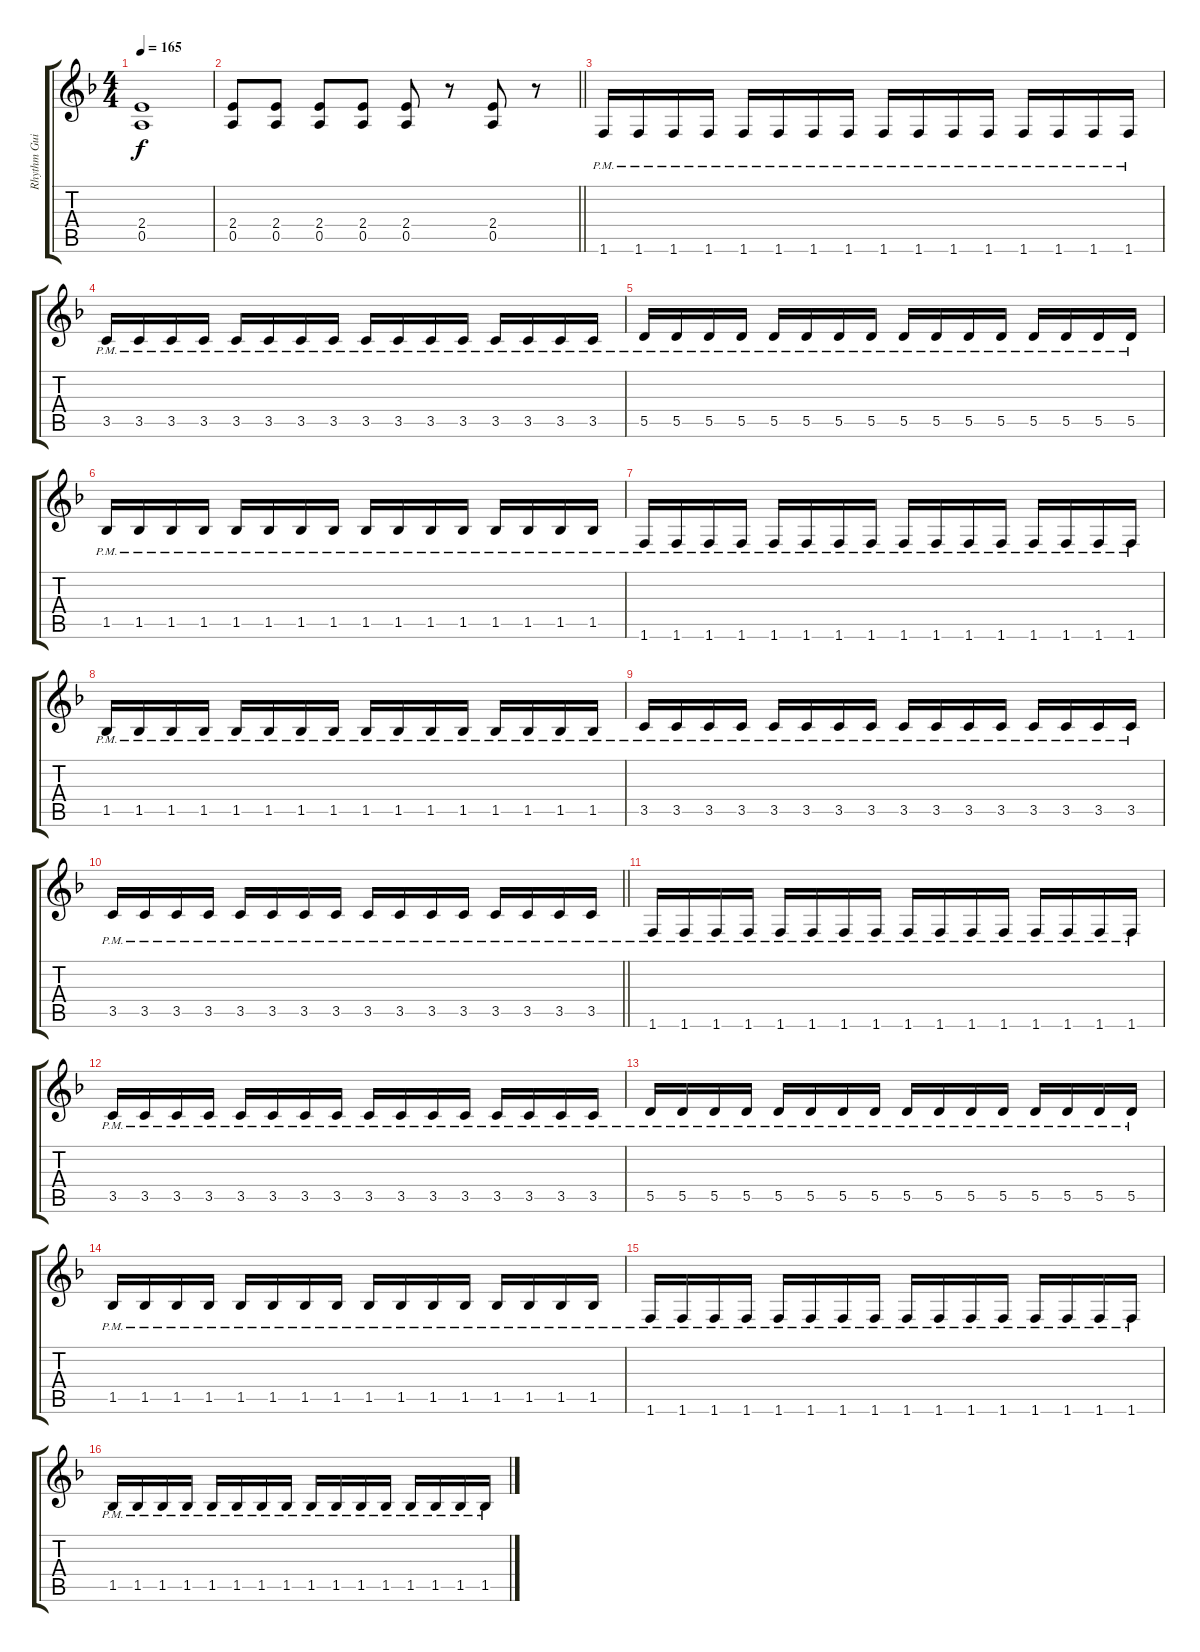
\track ("Rhythm Guitar 2: Florian Ramsauer" "Rhythm Gui") {instrument distortionguitar}
\staff {score tabs}
\tuning (E4 B3 G3 D3 A2 E2) {hide}
\ts (4 4)
\tempo 165
\clef g2
\ks dminor
(2.4 0.5).1{dy f} |
\barLineRight lightlight
(2.4 0.5).8 (2.4 0.5).8 (2.4 0.5).8 (2.4 0.5).8 (2.4 0.5).8 r.8 (2.4 0.5).8 r.8 |
1.6{pm}.16 1.6{pm}.16 1.6{pm}.16 1.6{pm}.16 1.6{pm}.16 1.6{pm}.16 1.6{pm}.16 1.6{pm}.16 1.6{pm}.16 1.6{pm}.16 1.6{pm}.16 1.6{pm}.16 1.6{pm}.16 1.6{pm}.16 1.6{pm}.16 1.6{pm}.16 |
3.5{pm}.16 3.5{pm}.16 3.5{pm}.16 3.5{pm}.16 3.5{pm}.16 3.5{pm}.16 3.5{pm}.16 3.5{pm}.16 3.5{pm}.16 3.5{pm}.16 3.5{pm}.16 3.5{pm}.16 3.5{pm}.16 3.5{pm}.16 3.5{pm}.16 3.5{pm}.16 |
5.5{pm}.16 5.5{pm}.16 5.5{pm}.16 5.5{pm}.16 5.5{pm}.16 5.5{pm}.16 5.5{pm}.16 5.5{pm}.16 5.5{pm}.16 5.5{pm}.16 5.5{pm}.16 5.5{pm}.16 5.5{pm}.16 5.5{pm}.16 5.5{pm}.16 5.5{pm}.16 |
1.5{pm}.16 1.5{pm}.16 1.5{pm}.16 1.5{pm}.16 1.5{pm}.16 1.5{pm}.16 1.5{pm}.16 1.5{pm}.16 1.5{pm}.16 1.5{pm}.16 1.5{pm}.16 1.5{pm}.16 1.5{pm}.16 1.5{pm}.16 1.5{pm}.16 1.5{pm}.16 |
1.6{pm}.16 1.6{pm}.16 1.6{pm}.16 1.6{pm}.16 1.6{pm}.16 1.6{pm}.16 1.6{pm}.16 1.6{pm}.16 1.6{pm}.16 1.6{pm}.16 1.6{pm}.16 1.6{pm}.16 1.6{pm}.16 1.6{pm}.16 1.6{pm}.16 1.6{pm}.16 |
1.5{pm}.16 1.5{pm}.16 1.5{pm}.16 1.5{pm}.16 1.5{pm}.16 1.5{pm}.16 1.5{pm}.16 1.5{pm}.16 1.5{pm}.16 1.5{pm}.16 1.5{pm}.16 1.5{pm}.16 1.5{pm}.16 1.5{pm}.16 1.5{pm}.16 1.5{pm}.16 |
3.5{pm}.16 3.5{pm}.16 3.5{pm}.16 3.5{pm}.16 3.5{pm}.16 3.5{pm}.16 3.5{pm}.16 3.5{pm}.16 3.5{pm}.16 3.5{pm}.16 3.5{pm}.16 3.5{pm}.16 3.5{pm}.16 3.5{pm}.16 3.5{pm}.16 3.5{pm}.16 |
\barLineRight lightlight
3.5{pm}.16 3.5{pm}.16 3.5{pm}.16 3.5{pm}.16 3.5{pm}.16 3.5{pm}.16 3.5{pm}.16 3.5{pm}.16 3.5{pm}.16 3.5{pm}.16 3.5{pm}.16 3.5{pm}.16 3.5{pm}.16 3.5{pm}.16 3.5{pm}.16 3.5{pm}.16 |
1.6{pm}.16 1.6{pm}.16 1.6{pm}.16 1.6{pm}.16 1.6{pm}.16 1.6{pm}.16 1.6{pm}.16 1.6{pm}.16 1.6{pm}.16 1.6{pm}.16 1.6{pm}.16 1.6{pm}.16 1.6{pm}.16 1.6{pm}.16 1.6{pm}.16 1.6{pm}.16 |
3.5{pm}.16 3.5{pm}.16 3.5{pm}.16 3.5{pm}.16 3.5{pm}.16 3.5{pm}.16 3.5{pm}.16 3.5{pm}.16 3.5{pm}.16 3.5{pm}.16 3.5{pm}.16 3.5{pm}.16 3.5{pm}.16 3.5{pm}.16 3.5{pm}.16 3.5{pm}.16 |
5.5{pm}.16 5.5{pm}.16 5.5{pm}.16 5.5{pm}.16 5.5{pm}.16 5.5{pm}.16 5.5{pm}.16 5.5{pm}.16 5.5{pm}.16 5.5{pm}.16 5.5{pm}.16 5.5{pm}.16 5.5{pm}.16 5.5{pm}.16 5.5{pm}.16 5.5{pm}.16 |
1.5{pm}.16 1.5{pm}.16 1.5{pm}.16 1.5{pm}.16 1.5{pm}.16 1.5{pm}.16 1.5{pm}.16 1.5{pm}.16 1.5{pm}.16 1.5{pm}.16 1.5{pm}.16 1.5{pm}.16 1.5{pm}.16 1.5{pm}.16 1.5{pm}.16 1.5{pm}.16 |
1.6{pm}.16 1.6{pm}.16 1.6{pm}.16 1.6{pm}.16 1.6{pm}.16 1.6{pm}.16 1.6{pm}.16 1.6{pm}.16 1.6{pm}.16 1.6{pm}.16 1.6{pm}.16 1.6{pm}.16 1.6{pm}.16 1.6{pm}.16 1.6{pm}.16 1.6{pm}.16 |
1.5{pm}.16 1.5{pm}.16 1.5{pm}.16 1.5{pm}.16 1.5{pm}.16 1.5{pm}.16 1.5{pm}.16 1.5{pm}.16 1.5{pm}.16 1.5{pm}.16 1.5{pm}.16 1.5{pm}.16 1.5{pm}.16 1.5{pm}.16 1.5{pm}.16 1.5{pm}.16
